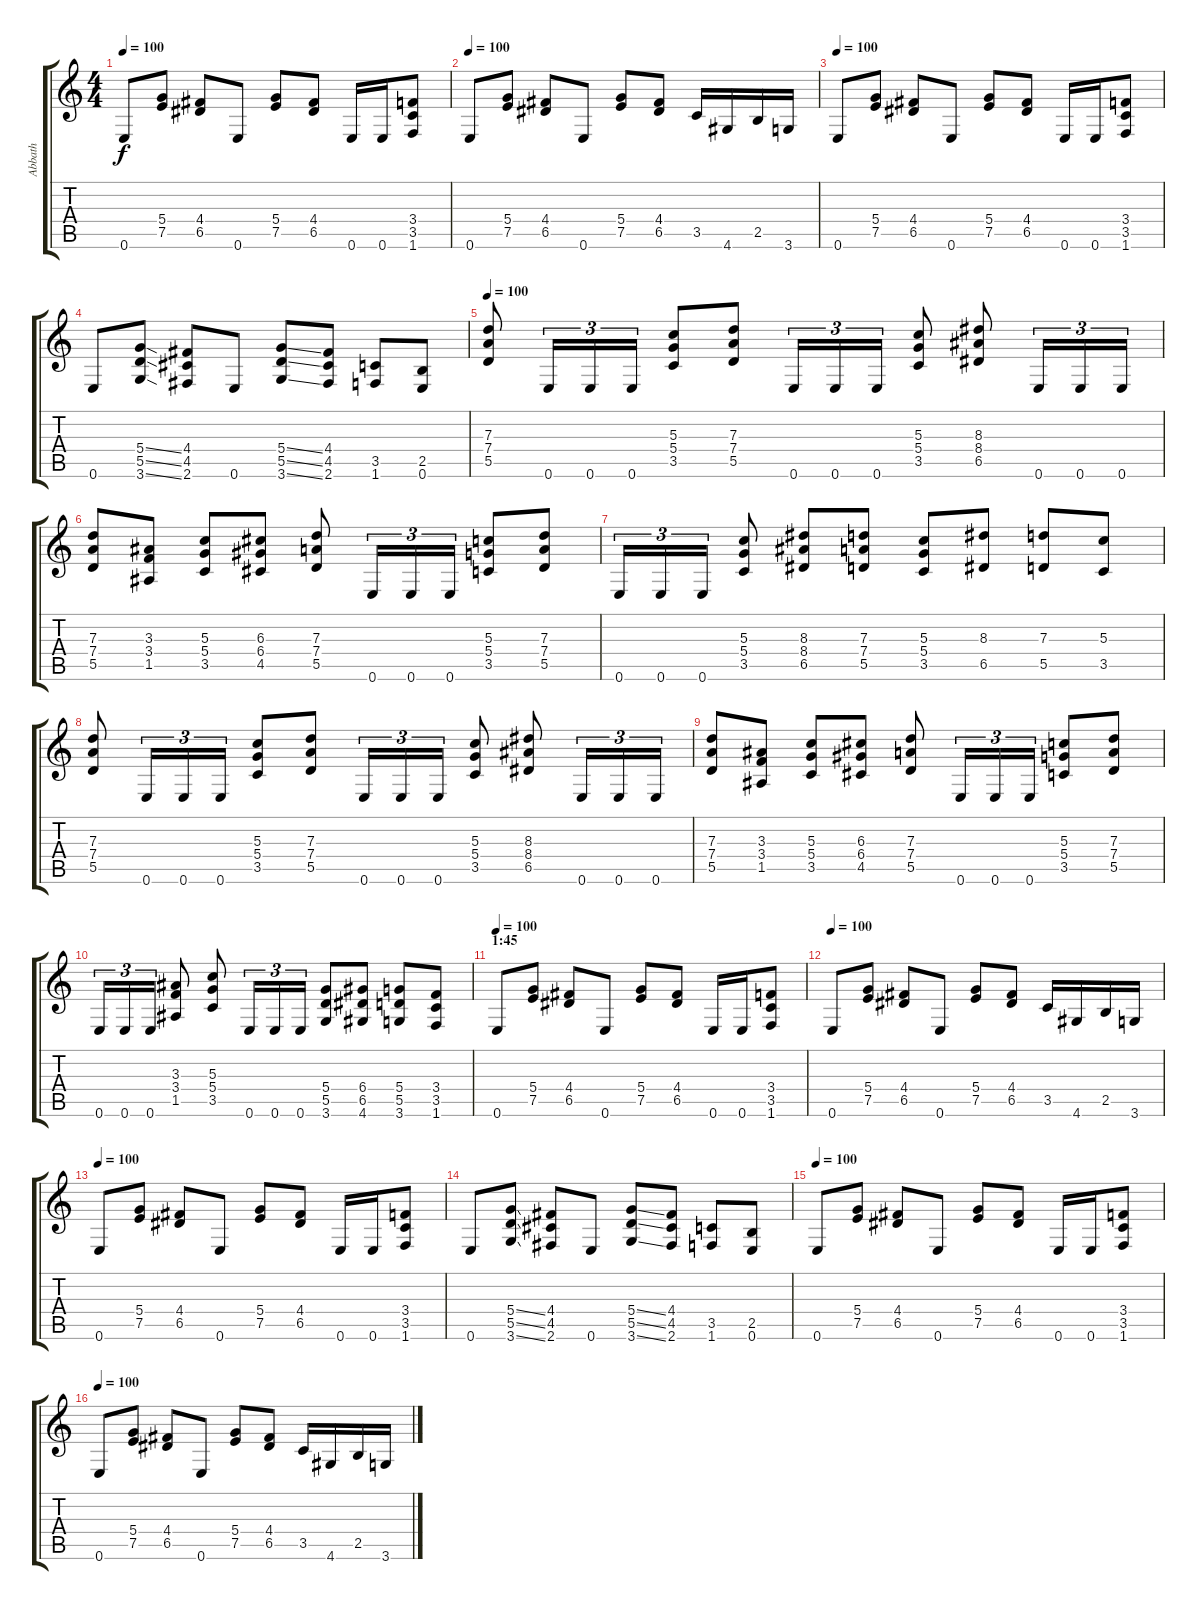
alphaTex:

\track ("Abbath" "Abbath") {instrument distortionguitar}
\staff {score tabs}
\tuning (E4 B3 G3 D3 A2 E2) {hide}
\ts (4 4)
\tempo 100
\clef g2
\ks c
0.6.8{dy f} (5.4 7.5).8 (4.4 6.5).8 0.6.8 (5.4 7.5).8 (4.4 6.5).8 0.6.16 0.6.16 (3.4 3.5 1.6).8 |
\tempo 100
0.6.8 (5.4 7.5).8 (4.4 6.5).8 0.6.8 (5.4 7.5).8 (4.4 6.5).8 3.5.16 4.6.16 2.5.16 3.6.16 |
\tempo 100
0.6.8 (5.4 7.5).8 (4.4 6.5).8 0.6.8 (5.4 7.5).8 (4.4 6.5).8 0.6.16 0.6.16 (3.4 3.5 1.6).8 |
0.6.8 (5.4{ss} 5.5{ss} 3.6{ss}).8 (4.4 4.5 2.6).8 0.6.8 (5.4{ss} 5.5{ss} 3.6{ss}).8 (4.4 4.5 2.6).8 (3.5 1.6).8 (2.5 0.6).8 |
\tempo 100
(7.3 7.4 5.5).8 0.6.16{tu (3 2)} 0.6.16{tu (3 2)} 0.6.16{tu (3 2)} (5.3 5.4 3.5).8 (7.3 7.4 5.5).8 0.6.16{tu (3 2)} 0.6.16{tu (3 2)} 0.6.16{tu (3 2)} (5.3 5.4 3.5).8 (8.3 8.4 6.5).8 0.6.16{tu (3 2)} 0.6.16{tu (3 2)} 0.6.16{tu (3 2)} |
(7.3 7.4 5.5).8 (3.3 3.4 1.5).8 (5.3 5.4 3.5).8 (6.3 6.4 4.5).8 (7.3 7.4 5.5).8 0.6.16{tu (3 2)} 0.6.16{tu (3 2)} 0.6.16{tu (3 2)} (5.3 5.4 3.5).8 (7.3 7.4 5.5).8 |
0.6.16{tu (3 2)} 0.6.16{tu (3 2)} 0.6.16{tu (3 2)} (5.3 5.4 3.5).8 (8.3 8.4 6.5).8 (7.3 7.4 5.5).8 (5.3 5.4 3.5).8 (8.3 6.5).8 (7.3 5.5).8 (5.3 3.5).8 |
(7.3 7.4 5.5).8 0.6.16{tu (3 2)} 0.6.16{tu (3 2)} 0.6.16{tu (3 2)} (5.3 5.4 3.5).8 (7.3 7.4 5.5).8 0.6.16{tu (3 2)} 0.6.16{tu (3 2)} 0.6.16{tu (3 2)} (5.3 5.4 3.5).8 (8.3 8.4 6.5).8 0.6.16{tu (3 2)} 0.6.16{tu (3 2)} 0.6.16{tu (3 2)} |
(7.3 7.4 5.5).8 (3.3 3.4 1.5).8 (5.3 5.4 3.5).8 (6.3 6.4 4.5).8 (7.3 7.4 5.5).8 0.6.16{tu (3 2)} 0.6.16{tu (3 2)} 0.6.16{tu (3 2)} (5.3 5.4 3.5).8 (7.3 7.4 5.5).8 |
0.6.16{tu (3 2)} 0.6.16{tu (3 2)} 0.6.16{tu (3 2)} (3.3 3.4 1.5).8 (5.3 5.4 3.5).8 0.6.16{tu (3 2)} 0.6.16{tu (3 2)} 0.6.16{tu (3 2)} (5.4 5.5 3.6).8 (6.4 6.5 4.6).8 (5.4 5.5 3.6).8 (3.4 3.5 1.6).8 |
\section ("" "1:45")
\tempo 100
0.6.8 (5.4 7.5).8 (4.4 6.5).8 0.6.8 (5.4 7.5).8 (4.4 6.5).8 0.6.16 0.6.16 (3.4 3.5 1.6).8 |
\tempo 100
0.6.8 (5.4 7.5).8 (4.4 6.5).8 0.6.8 (5.4 7.5).8 (4.4 6.5).8 3.5.16 4.6.16 2.5.16 3.6.16 |
\tempo 100
0.6.8 (5.4 7.5).8 (4.4 6.5).8 0.6.8 (5.4 7.5).8 (4.4 6.5).8 0.6.16 0.6.16 (3.4 3.5 1.6).8 |
0.6.8 (5.4{ss} 5.5{ss} 3.6{ss}).8 (4.4 4.5 2.6).8 0.6.8 (5.4{ss} 5.5{ss} 3.6{ss}).8 (4.4 4.5 2.6).8 (3.5 1.6).8 (2.5 0.6).8 |
\tempo 100
0.6.8 (5.4 7.5).8 (4.4 6.5).8 0.6.8 (5.4 7.5).8 (4.4 6.5).8 0.6.16 0.6.16 (3.4 3.5 1.6).8 |
\tempo 100
0.6.8 (5.4 7.5).8 (4.4 6.5).8 0.6.8 (5.4 7.5).8 (4.4 6.5).8 3.5.16 4.6.16 2.5.16 3.6.16
